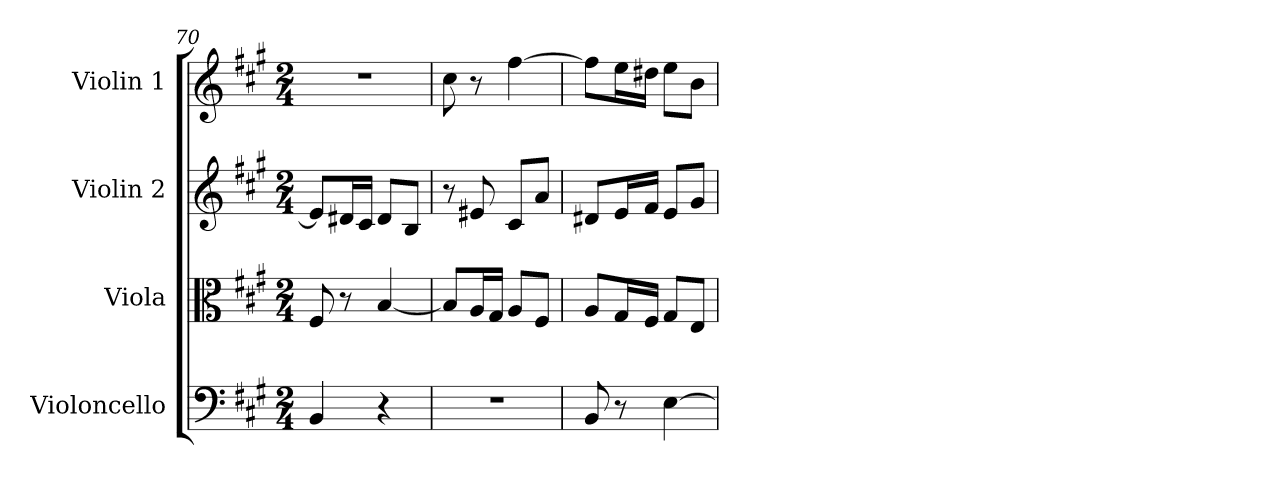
**kern	**kern	**kern	**kern
*part4	*part3	*part2	*part1
*staff4	*staff3	*staff2	*staff1
*I"Violoncello	*I"Viola	*I"Violin 2	*I"Violin 1
*I'Vc	*I'Vla	*I'Vln	*I'Vln
*clefF4	*clefC3	*clefG2	*clefG2
*k[f#c#g#]	*k[f#c#g#]	*k[f#c#g#]	*k[f#c#g#]
*M2/4	*M2/4	*M2/4	*M2/4
=70	=70	=70	=70
4BB/	8F#/	8e/L]	2r
.	8r	16d#X/L	.
.	.	16c#/JJ	.
4r	[4B/	8d#/L	.
.	.	8B/J	.
=71	=71	=71	=71
2r	8B/L]	8r	8cc#\
.	16A/L	8e#X/	8r
.	16G#/JJ	.	.
.	8A/L	8c#/L	[4ff#\
.	8F#/J	8a/J	.
!!LO:LB:g=z
=72	=72	=72	=72
8BB/	8A/L	8d#X/L	8ff#\L]
8r	16G#/L	16e/L	16ee\L
.	16F#/JJ	16f#/JJ	16dd#X\JJ
[4E\	8G#/L	8e/L	8ee\L
.	8E/J	8g#/J	8b\J
=	=	=	=
*-	*-	*-	*-
